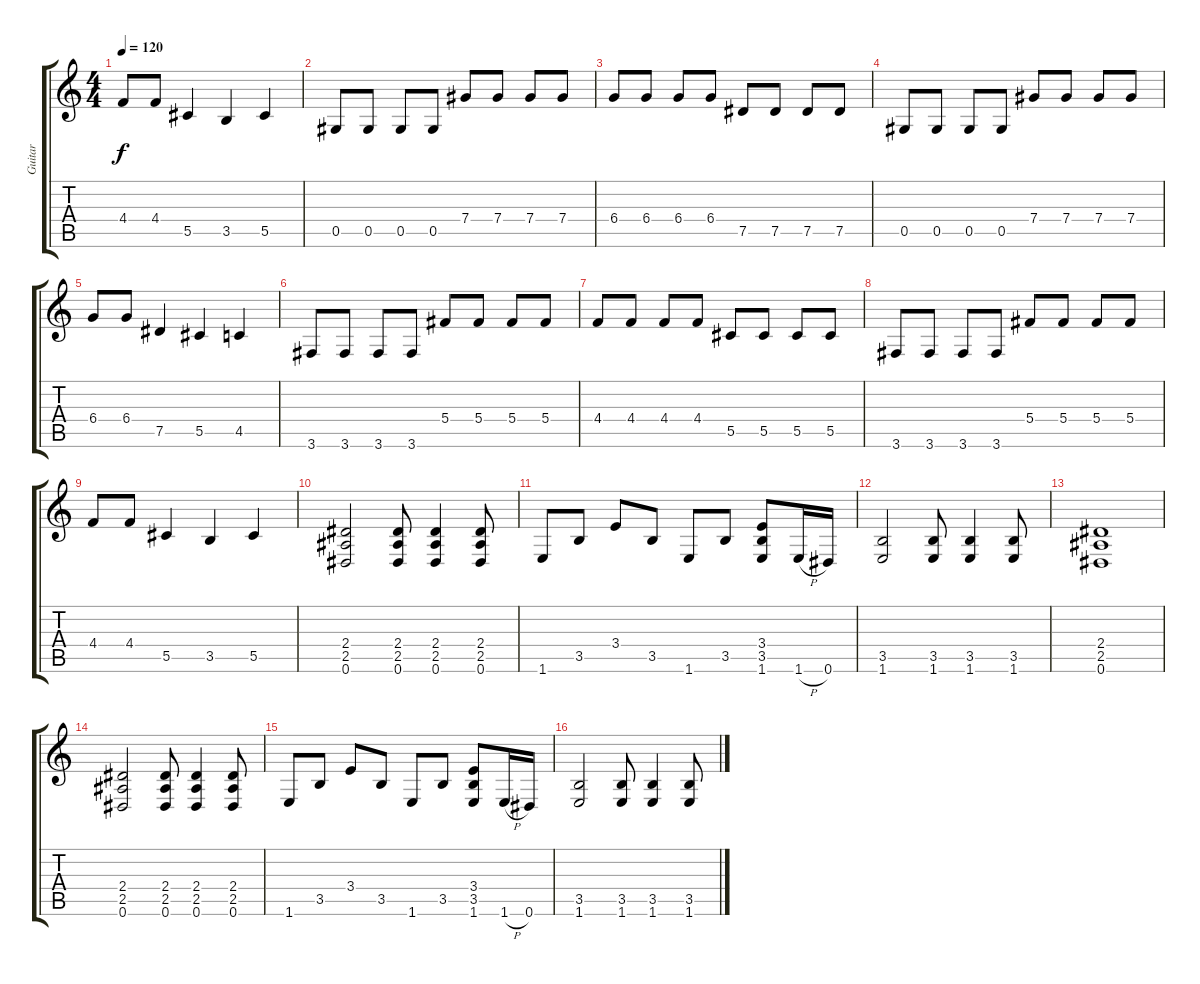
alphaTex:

\track ("Guitar" "Guitar") {instrument distortionguitar}
\staff {score tabs}
\tuning (Eb4 Bb3 Gb3 Db3 Ab2 Eb2) {hide}
\ts (4 4)
\tempo 120
\clef g2
\ks c
4.4.8{dy f} 4.4.8 5.5.4 3.5.4 5.5.4 |
0.5.8 0.5.8 0.5.8 0.5.8 7.4.8 7.4.8 7.4.8 7.4.8 |
6.4.8 6.4.8 6.4.8 6.4.8 7.5.8 7.5.8 7.5.8 7.5.8 |
0.5.8 0.5.8 0.5.8 0.5.8 7.4.8 7.4.8 7.4.8 7.4.8 |
6.4.8 6.4.8 7.5.4 5.5.4 4.5.4 |
3.6.8 3.6.8 3.6.8 3.6.8 5.4.8 5.4.8 5.4.8 5.4.8 |
4.4.8 4.4.8 4.4.8 4.4.8 5.5.8 5.5.8 5.5.8 5.5.8 |
3.6.8 3.6.8 3.6.8 3.6.8 5.4.8 5.4.8 5.4.8 5.4.8 |
4.4.8 4.4.8 5.5.4 3.5.4 5.5.4 |
(2.4 2.5 0.6).2 (2.4 2.5 0.6).8 (2.4 2.5 0.6).4 (2.4 2.5 0.6).8 |
1.6.8 3.5.8 3.4.8 3.5.8 1.6.8 3.5.8 (3.4 3.5 1.6).8 1.6{h}.16 0.6.16 |
(3.5 1.6).2 (3.5 1.6).8 (3.5 1.6).4 (3.5 1.6).8 |
(2.4 2.5 0.6).1 |
(2.4 2.5 0.6).2 (2.4 2.5 0.6).8 (2.4 2.5 0.6).4 (2.4 2.5 0.6).8 |
1.6.8 3.5.8 3.4.8 3.5.8 1.6.8 3.5.8 (3.4 3.5 1.6).8 1.6{h}.16 0.6.16 |
(3.5 1.6).2 (3.5 1.6).8 (3.5 1.6).4 (3.5 1.6).8
